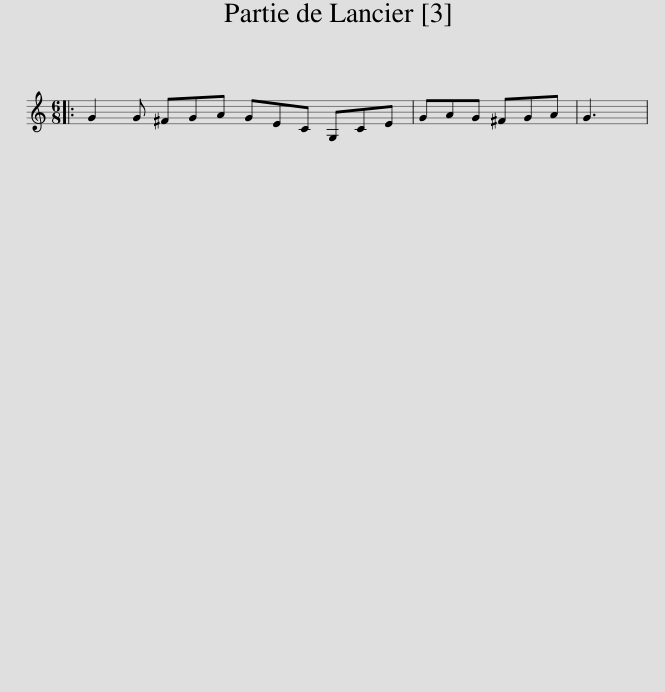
X:1
L:1/8
M:6/8
I:linebreak $
K:C
V:1 treble
V:1
|: G2 G ^FGA GEC G,CE | GAG ^FGA | G3 | %3
